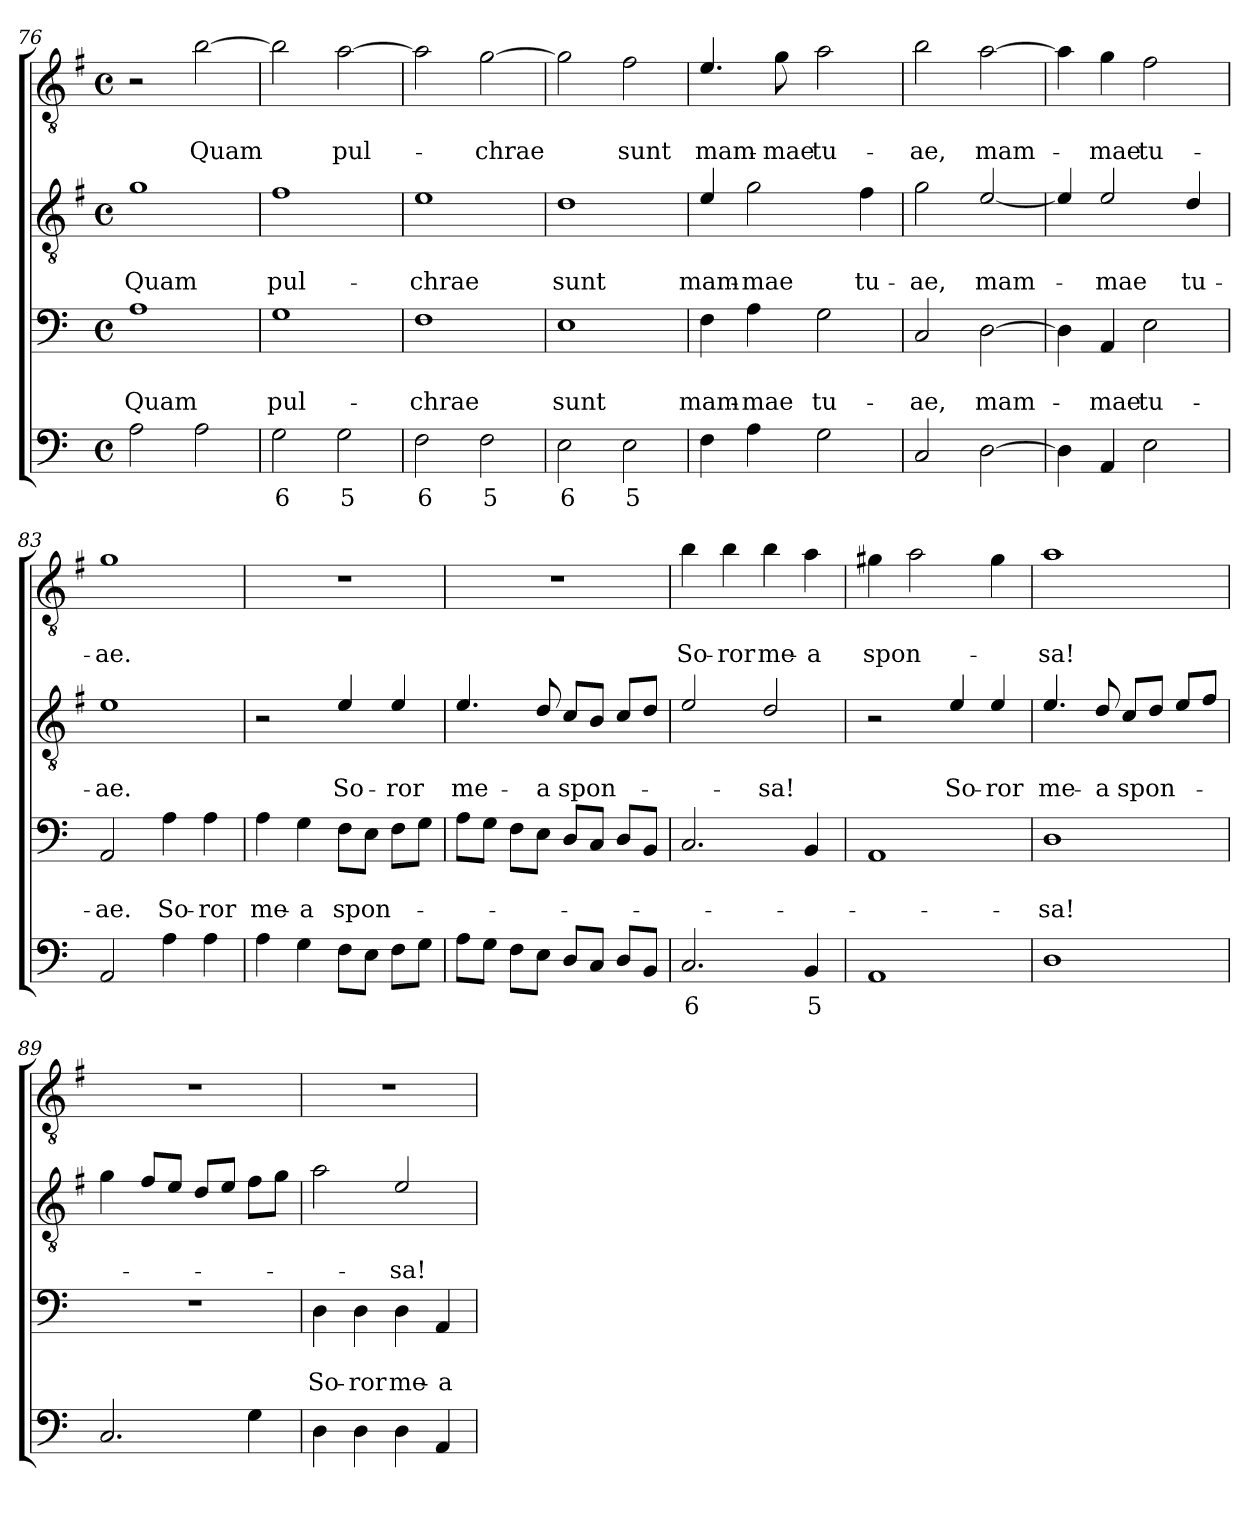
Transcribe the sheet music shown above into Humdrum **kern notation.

**kern	**text	**kern	**text	**text	**kern	**text	**text	**kern	**text	**text
*part4	*part4	*part3	*part3	*part3	*part2	*part2	*part2	*part1	*part1	*part1
*staff4	*staff4	*staff3	*staff3	*staff3	*staff2	*staff2	*staff2	*staff1	*staff1	*staff1
*clefF4	*	*clefF4	*	*	*clefGv2	*	*	*clefGv2	*	*
*	*	*	*	*	*ITrd4c7	*	*	*ITrd4c7	*	*
*k[]	*	*k[]	*	*	*k[]	*	*	*k[]	*	*
*C:	*	*C:	*	*	*C:	*	*	*C:	*	*
*M4/4	*	*M4/4	*	*	*M4/4	*	*	*M4/4	*	*
*met(c)	*	*met(c)	*	*	*met(c)	*	*	*met(c)	*	*
=76	=76	=76	=76	=76	=76	=76	=76	=76	=76	=76
!	!	!	!	!LO:LY:b	!	!	!LO:LY:b	!	!	!
2A\	.	1A	.	Quam	1c	.	Quam	2r	.	.
!	!	!	!	!	!	!	!	!	!	!LO:LY:b
2A\	.	.	.	.	.	.	.	[2e\	.	Quam
=77	=77	=77	=77	=77	=77	=77	=77	=77	=77	=77
!	!LO:LY:b	!	!	!LO:LY:b	!	!	!LO:LY:b	!	!	!
2G\	6	1G	.	pul-	1B	.	pul-	2e\]	.	.
!	!LO:LY:b	!	!	!	!	!	!	!	!	!LO:LY:b
2G\	5	.	.	.	.	.	.	[2d\	.	pul-
=78	=78	=78	=78	=78	=78	=78	=78	=78	=78	=78
!	!LO:LY:b	!	!	!LO:LY:b	!	!	!LO:LY:b	!	!	!
2F\	6	1F	.	-chrae	1A	.	-chrae	2d\]	.	.
!	!LO:LY:b	!	!	!	!	!	!	!	!	!LO:LY:b
2F\	5	.	.	.	.	.	.	[2c\	.	-chrae
=79	=79	=79	=79	=79	=79	=79	=79	=79	=79	=79
!	!LO:LY:b	!	!	!LO:LY:b	!	!	!LO:LY:b	!	!	!
2E\	6	1E	.	sunt	1G	.	sunt	2c\]	.	.
!	!LO:LY:b	!	!	!	!	!	!	!	!	!LO:LY:b
2E\	5	.	.	.	.	.	.	2B\	.	sunt
=80	=80	=80	=80	=80	=80	=80	=80	=80	=80	=80
!	!	!	!	!LO:LY:b	!	!	!LO:LY:b	!	!	!LO:LY:b
4F\	.	4F\	.	mam-	4A/	.	mam-	4.A/	.	mam-
!	!	!	!	!LO:LY:b	!	!	!LO:LY:b	!	!	!
4A\	.	4A\	.	-mae	2c\	.	-mae	.	.	.
!	!	!	!	!	!	!	!	!	!	!LO:LY:b
.	.	.	.	.	.	.	.	8c\	.	-mae
!	!	!	!	!LO:LY:b	!	!	!	!	!	!LO:LY:b
2G\	.	2G\	.	tu-	.	.	.	2d\	.	tu-
!	!	!	!	!	!	!	!LO:LY:b	!	!	!
.	.	.	.	.	4B\	.	tu-	.	.	.
!!LO:PB:g=z
=81	=81	=81	=81	=81	=81	=81	=81	=81	=81	=81
!	!	!	!	!LO:LY:b	!	!	!LO:LY:b	!	!	!LO:LY:b
2C/	.	2C/	.	-ae,	2c\	.	-ae,	2e\	.	-ae,
!	!	!	!	!LO:LY:b	!	!	!LO:LY:b	!	!	!LO:LY:b
[2D\	.	[2D\	.	mam-	[2A/	.	mam-	[2d\	.	mam-
=82	=82	=82	=82	=82	=82	=82	=82	=82	=82	=82
4D\]	.	4D\]	.	.	4A/]	.	.	4d\]	.	.
!	!	!	!	!LO:LY:b	!	!	!LO:LY:b	!	!	!LO:LY:b
4AA/	.	4AA/	.	-mae	2A/	.	-mae	4c\	.	-mae
!	!	!	!	!LO:LY:b	!	!	!	!	!	!LO:LY:b
2E\	.	2E\	.	tu-	.	.	.	2B\	.	tu-
!	!	!	!	!	!	!	!LO:LY:b	!	!	!
.	.	.	.	.	4G/	.	tu-	.	.	.
=83	=83	=83	=83	=83	=83	=83	=83	=83	=83	=83
!	!	!	!	!LO:LY:b	!	!	!LO:LY:b	!	!	!LO:LY:b
2AA/	.	2AA/	.	-ae.	1A	.	-ae.	1c	.	-ae.
!	!	!	!	!LO:LY:b	!	!	!	!	!	!
4A\	.	4A\	.	So-	.	.	.	.	.	.
!	!	!	!	!LO:LY:b	!	!	!	!	!	!
4A\	.	4A\	.	-ror	.	.	.	.	.	.
=84	=84	=84	=84	=84	=84	=84	=84	=84	=84	=84
!	!	!	!	!LO:LY:b	!	!	!	!	!	!
4A\	.	4A\	.	me-	2r	.	.	1r	.	.
!	!	!	!	!LO:LY:b	!	!	!	!	!	!
4G\	.	4G\	.	-a	.	.	.	.	.	.
!	!	!	!	!LO:LY:b	!	!	!LO:LY:b	!	!	!
8F\L	.	8F\L	.	spon-	4A/	.	So-	.	.	.
8E\J	.	8E\J	.	.	.	.	.	.	.	.
!	!	!	!	!	!	!	!LO:LY:b	!	!	!
8F\L	.	8F\L	.	.	4A/	.	-ror	.	.	.
8G\J	.	8G\J	.	.	.	.	.	.	.	.
=85	=85	=85	=85	=85	=85	=85	=85	=85	=85	=85
!	!	!	!	!	!	!	!LO:LY:b	!	!	!
8A\L	.	8A\L	.	.	4.A/	.	me-	1r	.	.
8G\J	.	8G\J	.	.	.	.	.	.	.	.
8F\L	.	8F\L	.	.	.	.	.	.	.	.
!	!	!	!	!	!	!	!LO:LY:b	!	!	!
8E\J	.	8E\J	.	.	8G/	.	-a	.	.	.
!	!	!	!	!	!	!	!LO:LY:b	!	!	!
8D/L	.	8D/L	.	.	8F/L	.	spon-	.	.	.
8C/J	.	8C/J	.	.	8E/J	.	.	.	.	.
8D/L	.	8D/L	.	.	8F/L	.	.	.	.	.
8BB/J	.	8BB/J	.	.	8G/J	.	.	.	.	.
!!LO:LB:g=z
=86	=86	=86	=86	=86	=86	=86	=86	=86	=86	=86
!	!LO:LY:b	!	!	!	!	!	!	!	!	!LO:LY:b
2.C/	6	2.C/	.	.	2A/	.	.	4e\	.	So-
!	!	!	!	!	!	!	!	!	!	!LO:LY:b
.	.	.	.	.	.	.	.	4e\	.	-ror
!	!	!	!	!	!	!	!LO:LY:b	!	!	!LO:LY:b
.	.	.	.	.	2G/	.	-sa!	4e\	.	me-
!	!LO:LY:b	!	!	!	!	!	!	!	!	!LO:LY:b
4BB/	5	4BB/	.	.	.	.	.	4d\	.	-a
=87	=87	=87	=87	=87	=87	=87	=87	=87	=87	=87
!	!	!	!	!	!	!	!	!	!	!LO:LY:b
1AA	.	1AA	.	.	2r	.	.	4c#X\	.	spon-
.	.	.	.	.	.	.	.	2d\	.	.
!	!	!	!	!	!	!	!LO:LY:b	!	!	!
.	.	.	.	.	4A/	.	So-	.	.	.
!	!	!	!	!	!	!	!LO:LY:b	!	!	!
.	.	.	.	.	4A/	.	-ror	4c#\	.	.
=88	=88	=88	=88	=88	=88	=88	=88	=88	=88	=88
!	!	!	!	!LO:LY:b	!	!	!LO:LY:b	!	!	!LO:LY:b
1D	.	1D	.	-sa!	4.A/	.	me-	1d	.	-sa!
!	!	!	!	!	!	!	!LO:LY:b	!	!	!
.	.	.	.	.	8G/	.	-a	.	.	.
!	!	!	!	!	!	!	!LO:LY:b	!	!	!
.	.	.	.	.	8F/L	.	spon-	.	.	.
.	.	.	.	.	8G/J	.	.	.	.	.
.	.	.	.	.	8A/L	.	.	.	.	.
.	.	.	.	.	8B/J	.	.	.	.	.
=89	=89	=89	=89	=89	=89	=89	=89	=89	=89	=89
2.C/	.	1r	.	.	4c\	.	.	1r	.	.
.	.	.	.	.	8B/L	.	.	.	.	.
.	.	.	.	.	8A/J	.	.	.	.	.
.	.	.	.	.	8G/L	.	.	.	.	.
.	.	.	.	.	8A/J	.	.	.	.	.
4G\	.	.	.	.	8B\L	.	.	.	.	.
.	.	.	.	.	8c\J	.	.	.	.	.
=90	=90	=90	=90	=90	=90	=90	=90	=90	=90	=90
!	!	!	!	!LO:LY:b	!	!	!	!	!	!
4D\	.	4D\	.	So-	2d\	.	.	1r	.	.
!	!	!	!	!LO:LY:b	!	!	!	!	!	!
4D\	.	4D\	.	-ror	.	.	.	.	.	.
!	!	!	!	!LO:LY:b	!	!	!LO:LY:b	!	!	!
4D\	.	4D\	.	me-	2A/	.	-sa!	.	.	.
!	!	!	!	!LO:LY:b	!	!	!	!	!	!
4AA/	.	4AA/	.	-a	.	.	.	.	.	.
=	=	=	=	=	=	=	=	=	=	=
*-	*-	*-	*-	*-	*-	*-	*-	*-	*-	*-
